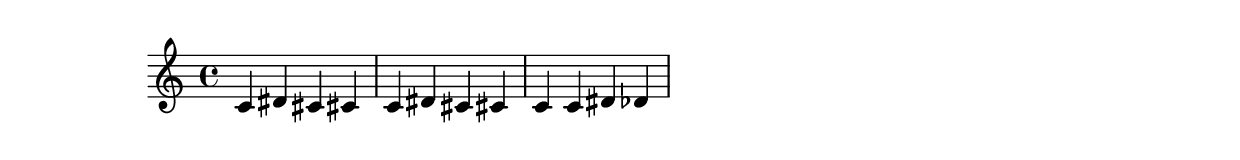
%% Do not edit this file; it is auto-generated from LSR http://lsr.dsi.unimi.it
%% This file is in the public domain.
\version "2.11.51"

\header {
  lsrtags = "pitches"

  doctitlees = "Alteraciones de estilo dodecafónico para todas las notas, incluidas las naturales"
  texidoces = "
En las obras de principios del s.XX, empezando por Schoenberg, Berg y
Webern (la \"Segunda\" escuela de Viena), cada nota de la escala de
doce tonos se debe tratar con igualdad, sin ninguna jerarquía como los
grados clásicos tonales.  Por tanto, estos compositores imprimen una
alteración accidental para cada nota, incluso en las notas naturales,
para enfatizar su nuevo enfoque de la teoría y el lenguaje musicales.

Este fragmento de código muestra cómo conseguir dichas reglas de
notación.
"


  texidoc = "
In early 20th century works, starting with Schoenberg, Berg and Webern
(the \"Second\" Viennese school), every pitch in the twelve-tone scale
has to be regarded as equal, without any hierarchy such as the
classical (tonal) degrees. Therefore, these composers print one
accidental for each note, even at natural pitches, to emphasize their
new approach to music theory and language.

This snippet shows how to achieve such notation rules. 

"
  doctitle = "Dodecaphonic-style accidentals for each note including naturals"
} % begin verbatim
webernAccidentals = {
  % the 5s are just "a value different from any accidental"
  \set Staff.keySignature = #'((0 . 5) (1 . 5) (2 . 5) (3 . 5)
                               (4 . 5) (5 . 5) (6 . 5))
  \set Staff.extraNatural = ##f
  #(set-accidental-style 'forget)
}

\score {
  {
    \webernAccidentals
    c'4 dis' cis' cis'
    c'4 dis' cis' cis'
    c'4 c' dis' des'
  }
  \layout {
    \context {
    \Staff
    \remove "Key_engraver"
    }
  }
}
